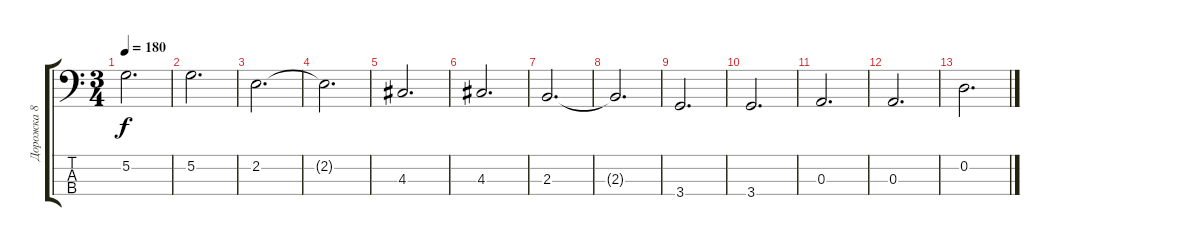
\track ("Дорожка 8" "Дорожка 8") {instrument electricbassfinger}
\staff {score tabs}
\tuning (G2 D2 A1 E1) {hide}
\ts (3 4)
\tempo 180
\clef f4
\ks c
5.2.2{d dy f} |
5.2.2{d} |
2.2.2{d} |
2.2{t}.2{d} |
4.3.2{d} |
4.3.2{d} |
2.3.2{d} |
2.3{t}.2{d} |
3.4.2{d} |
3.4.2{d} |
0.3.2{d} |
0.3.2{d} |
0.2.2{d}
